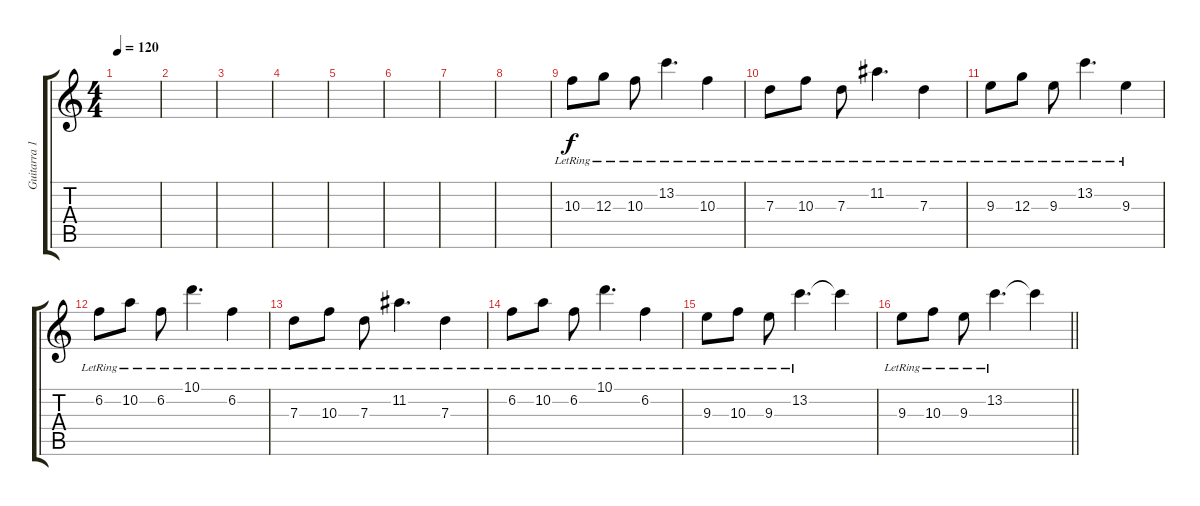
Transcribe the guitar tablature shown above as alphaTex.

\track ("Guitarra 1" "Guitarra 1") {instrument overdrivenguitar}
\staff {score tabs}
\tuning (E4 B3 G3 D3 A2 E2) {hide}
\ts (4 4)
\tempo 120
\clef g2
\ks c
|
|
|
|
|
|
|
|
10.3{lr}.8{volume 8 instrument acousticguitarsteel} 12.3{lr}.8{instrument acousticguitarsteel} 10.3{lr}.8{instrument acousticguitarsteel} 13.2{lr}.4{d instrument acousticguitarsteel} 10.3{lr}.4{instrument acousticguitarsteel} |
7.3{lr}.8{instrument acousticguitarsteel} 10.3{lr}.8{instrument acousticguitarsteel} 7.3{lr}.8{instrument acousticguitarsteel} 11.2{lr}.4{d instrument acousticguitarsteel} 7.3{lr}.4{instrument acousticguitarsteel} |
9.3{lr}.8{volume 8 instrument acousticguitarsteel} 12.3{lr}.8{instrument acousticguitarsteel} 9.3{lr}.8{instrument acousticguitarsteel} 13.2{lr}.4{d instrument acousticguitarsteel} 9.3{lr}.4{instrument acousticguitarsteel} |
6.2{lr}.8{instrument acousticguitarsteel} 10.2{lr}.8{instrument acousticguitarsteel} 6.2{lr}.8{instrument acousticguitarsteel} 10.1{lr}.4{d instrument acousticguitarsteel} 6.2{lr}.4 |
7.3{lr}.8{instrument acousticguitarsteel} 10.3{lr}.8{instrument acousticguitarsteel} 7.3{lr}.8{instrument acousticguitarsteel} 11.2{lr}.4{d instrument acousticguitarsteel} 7.3{lr}.4{instrument acousticguitarsteel} |
6.2{lr}.8{instrument acousticguitarsteel} 10.2{lr}.8{instrument acousticguitarsteel} 6.2{lr}.8{instrument acousticguitarsteel} 10.1{lr}.4{d instrument acousticguitarsteel} 6.2{lr}.4{instrument acousticguitarsteel} |
9.3{lr}.8{instrument acousticguitarsteel} 10.3{lr}.8{instrument acousticguitarsteel} 9.3{lr}.8{instrument acousticguitarsteel} 13.2{lr}.4{d instrument acousticguitarsteel} 13.2{t}.4{instrument acousticguitarsteel} |
\barLineRight lightlight
9.3{lr}.8{instrument acousticguitarsteel} 10.3{lr}.8{instrument acousticguitarsteel} 9.3{lr}.8{instrument acousticguitarsteel} 13.2{lr}.4{d instrument acousticguitarsteel} 13.2{t}.4{instrument acousticguitarsteel}
